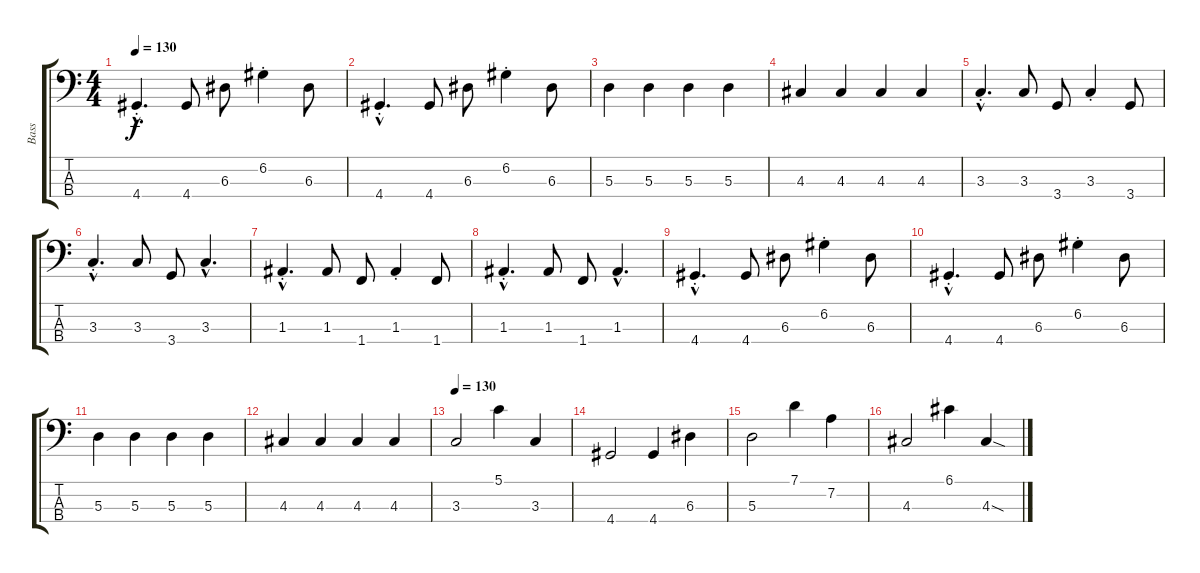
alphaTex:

\track ("Bass" "Bass") {instrument electricbassfinger}
\staff {score tabs}
\tuning (G2 D2 A1 E1) {hide}
\ts (4 4)
\tempo 130
\clef f4
\ks c
4.4{hac st}.4{d dy f} 4.4.8 6.3.8 6.2{st}.4 6.3.8 |
4.4{hac st}.4{d} 4.4.8 6.3.8 6.2{st}.4 6.3.8 |
5.3.4 5.3.4 5.3.4 5.3.4 |
4.3.4 4.3.4 4.3.4 4.3.4 |
3.3{hac st}.4{d} 3.3.8 3.4.8 3.3{st}.4 3.4.8 |
3.3{hac st}.4{d} 3.3.8 3.4.8 3.3{hac}.4{d} |
1.3{hac st}.4{d} 1.3.8 1.4.8 1.3{st}.4 1.4.8 |
1.3{hac st}.4{d} 1.3.8 1.4.8 1.3{hac}.4{d} |
4.4{hac st}.4{d} 4.4.8 6.3.8 6.2{st}.4 6.3.8 |
4.4{hac st}.4{d} 4.4.8 6.3.8 6.2{st}.4 6.3.8 |
5.3.4 5.3.4 5.3.4 5.3.4 |
4.3.4 4.3.4 4.3.4 4.3.4 |
\tempo 130
3.3.2 5.1.4 3.3.4 |
4.4.2 4.4.4 6.3.4 |
5.3.2 7.1.4 7.2.4 |
4.3.2 6.1.4 4.3{sod}.4
